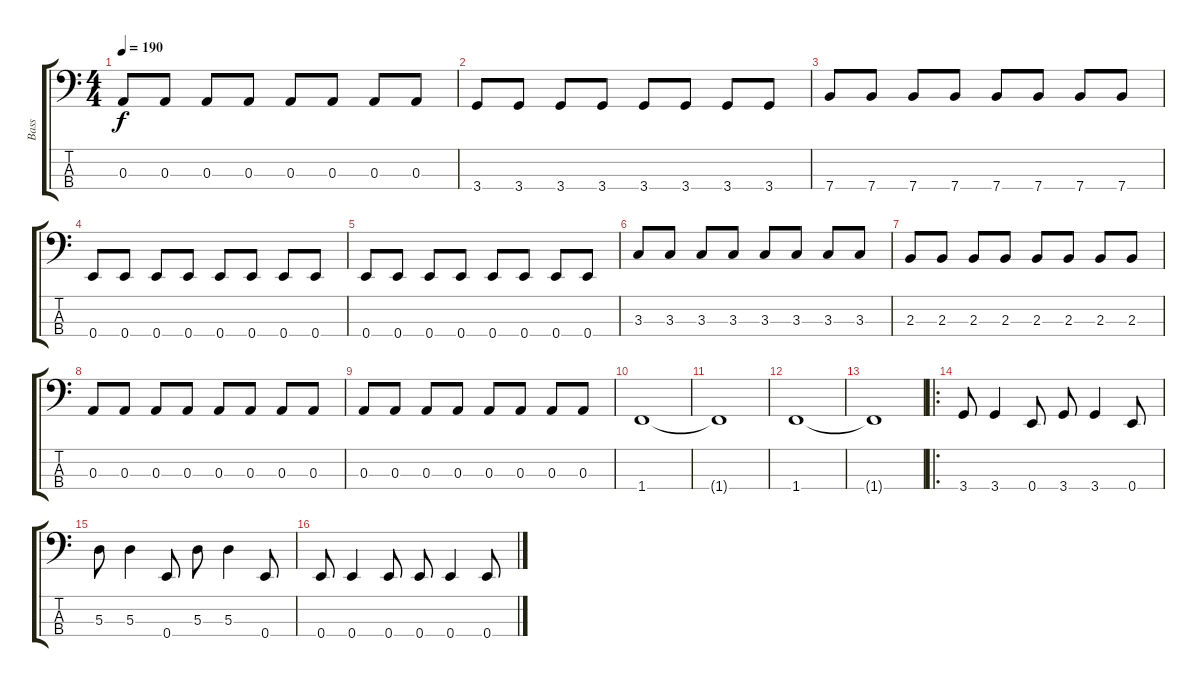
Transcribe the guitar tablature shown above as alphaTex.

\track ("Bass" "Bass") {instrument slapbass2}
\staff {score tabs}
\tuning (G2 D2 A1 E1) {hide}
\ts (4 4)
\tempo 190
\clef f4
\ks c
0.3.8{dy f} 0.3.8 0.3.8 0.3.8 0.3.8 0.3.8 0.3.8 0.3.8 |
3.4.8 3.4.8 3.4.8 3.4.8 3.4.8 3.4.8 3.4.8 3.4.8 |
7.4.8 7.4.8 7.4.8 7.4.8 7.4.8 7.4.8 7.4.8 7.4.8 |
0.4.8 0.4.8 0.4.8 0.4.8 0.4.8 0.4.8 0.4.8 0.4.8 |
0.4.8 0.4.8 0.4.8 0.4.8 0.4.8 0.4.8 0.4.8 0.4.8 |
3.3.8 3.3.8 3.3.8 3.3.8 3.3.8 3.3.8 3.3.8 3.3.8 |
2.3.8 2.3.8 2.3.8 2.3.8 2.3.8 2.3.8 2.3.8 2.3.8 |
0.3.8 0.3.8 0.3.8 0.3.8 0.3.8 0.3.8 0.3.8 0.3.8 |
0.3.8 0.3.8 0.3.8 0.3.8 0.3.8 0.3.8 0.3.8 0.3.8 |
1.4.1 |
1.4{t}.1 |
1.4.1 |
1.4{t}.1 |
\ro
3.4.8 3.4.4 0.4.8 3.4.8 3.4.4 0.4.8 |
5.3.8 5.3.4 0.4.8 5.3.8 5.3.4 0.4.8 |
0.4.8 0.4.4 0.4.8 0.4.8 0.4.4 0.4.8
